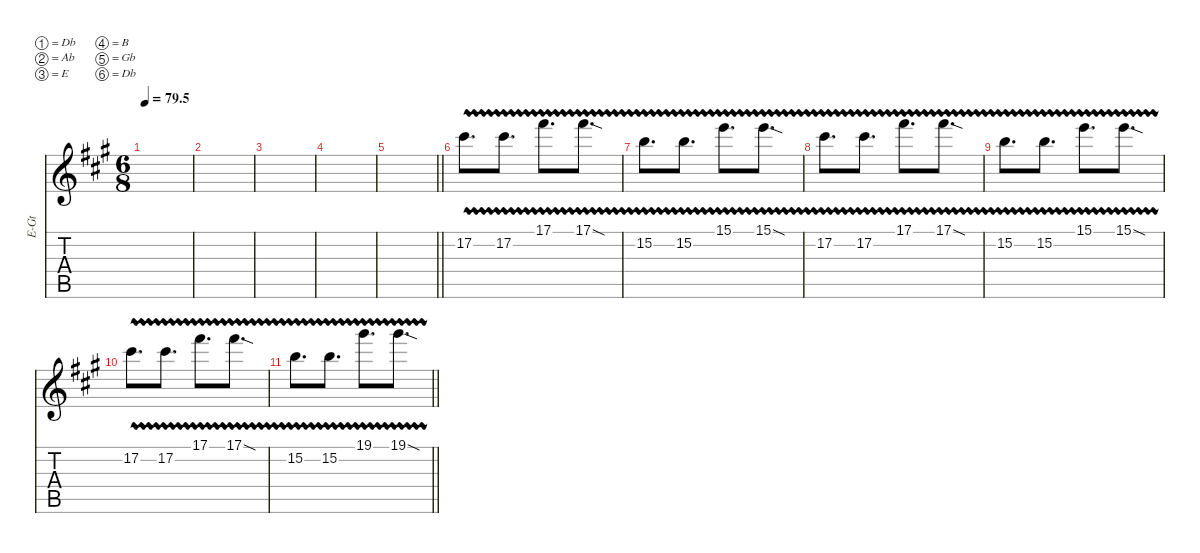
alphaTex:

\defaultSystemsLayout 4
\hideDynamics
\bracketExtendMode nobrackets
\otherSystemsTrackNameOrientation horizontal
\track ("Guitar3" "E-Gt") {instrument overdrivenguitar}
\staff {score tabs}
\tuning (Db4 Ab3 E3 B2 Gb2 Db2)
\ts (6 8)
\tempo
79.5
\accidentals auto
\clef g2
\ottava regular
\simile none
\scale
0.333333
\ks a
|
\scale
0.333333 |
\scale
0.333333 |
\scale
0.333333 |
\scale
0.333333
\barLineRight lightlight
|
\scale
0.333333 17.2{vw acc #}.8{d beam Down} 17.2{vw acc #}.8{d beam Down} 17.1{vw acc #}.8{d beam Down} 17.1{vw sod acc #}.8{d beam Down} |
\scale
0.333333 15.2{vw acc forcenatural}.8{d beam Down} 15.2{vw acc forcenatural}.8{d beam Down} 15.1{vw acc forcenatural}.8{d beam Down} 15.1{vw sod acc forcenatural}.8{d beam Down} |
\scale
0.333333 17.2{vw acc #}.8{d beam Down} 17.2{vw acc #}.8{d beam Down} 17.1{vw acc #}.8{d beam Down} 17.1{vw sod acc #}.8{d beam Down} |
\scale
0.333333 15.2{vw acc forcenatural}.8{d beam Down} 15.2{vw acc forcenatural}.8{d beam Down} 15.1{vw acc forcenatural}.8{d beam Down} 15.1{vw sod acc forcenatural}.8{d beam Down} |
\scale
0.333333 17.2{vw acc #}.8{d beam Down} 17.2{vw acc #}.8{d beam Down} 17.1{vw acc #}.8{d beam Down} 17.1{vw sod acc #}.8{d beam Down} |
\scale
0.333333
\barLineRight lightlight
15.2{vw acc forcenatural}.8{d beam Down} 15.2{vw acc forcenatural}.8{d beam Down} 19.1{vw acc #}.8{d beam Down} 19.1{vw sod acc #}.8{d beam Down} |
\scale
0.333333 |
\scale
0.333333 |
\scale
0.333333 |
\scale
0.333333 |
\scale
0.333333
